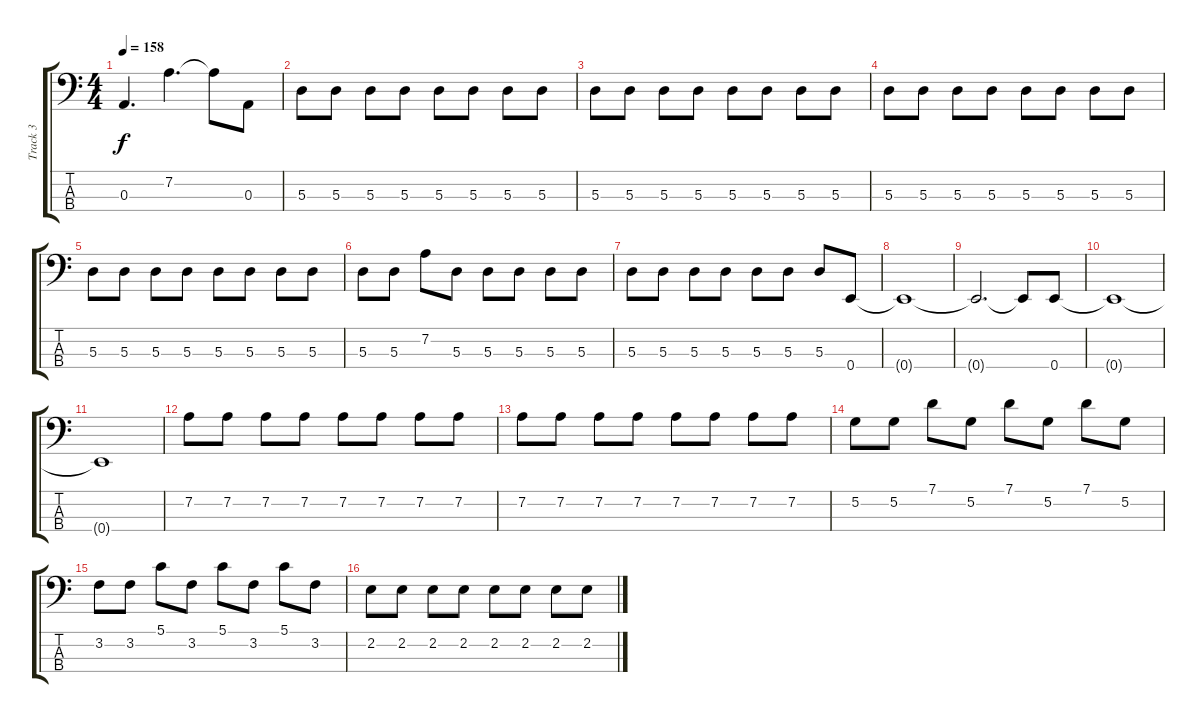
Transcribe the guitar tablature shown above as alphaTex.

\track ("Track 3" "Track 3") {instrument electricbasspick bank 255}
\staff {score tabs}
\tuning (G2 D2 A1 E1) {hide}
\ts (4 4)
\tempo 158
\clef f4
\ks c
0.3.4{d dy f} 7.2.4{d} 7.2{t}.8 0.3.8 |
5.3.8 5.3.8 5.3.8 5.3.8 5.3.8 5.3.8 5.3.8 5.3.8 |
5.3.8 5.3.8 5.3.8 5.3.8 5.3.8 5.3.8 5.3.8 5.3.8 |
5.3.8 5.3.8 5.3.8 5.3.8 5.3.8 5.3.8 5.3.8 5.3.8 |
5.3.8 5.3.8 5.3.8 5.3.8 5.3.8 5.3.8 5.3.8 5.3.8 |
5.3.8 5.3.8 7.2.8 5.3.8 5.3.8 5.3.8 5.3.8 5.3.8 |
5.3.8 5.3.8 5.3.8 5.3.8 5.3.8 5.3.8 5.3.8 0.4.8 |
0.4{t}.1 |
0.4{t}.2{d} 0.4{t}.8 0.4.8 |
0.4{t}.1 |
0.4{t}.1 |
7.2.8 7.2.8 7.2.8 7.2.8 7.2.8 7.2.8 7.2.8 7.2.8 |
7.2.8 7.2.8 7.2.8 7.2.8 7.2.8 7.2.8 7.2.8 7.2.8 |
5.2.8 5.2.8 7.1.8 5.2.8 7.1.8 5.2.8 7.1.8 5.2.8 |
3.2.8 3.2.8 5.1.8 3.2.8 5.1.8 3.2.8 5.1.8 3.2.8 |
2.2.8 2.2.8 2.2.8 2.2.8 2.2.8 2.2.8 2.2.8 2.2.8
